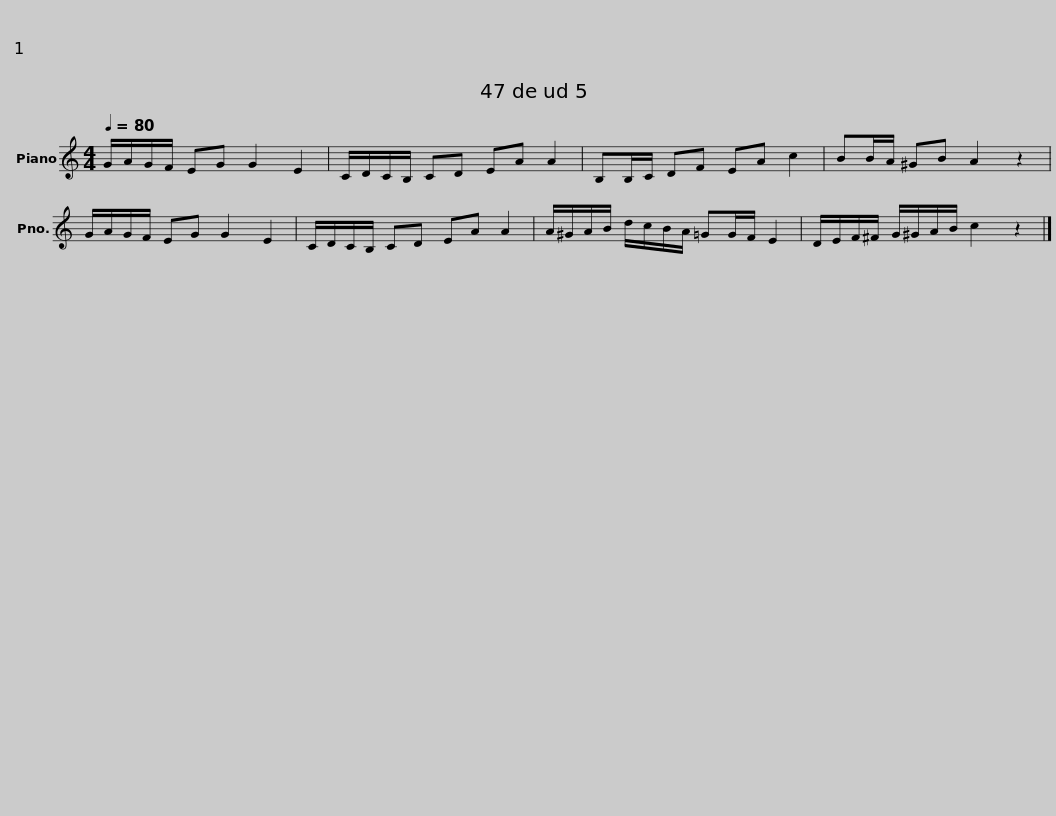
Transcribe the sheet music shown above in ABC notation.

X:1
L:1/8
Q:1/4=80
M:4/4
I:linebreak $
K:C
V:1 treble
V:1
 G/A/G/F/ EG G2 E2 | C/D/C/B,/ CD EA A2 | B,B,/C/ DF EA c2 | BB/A/ ^GB A2 z2 | G/A/G/F/ EG G2 E2 |$ %5
 C/D/C/B,/ CD EA A2 | A/^G/A/B/ d/c/B/A/ =GG/F/ E2 | D/E/F/^F/ G/^G/A/B/ c2 z2 |] %8
